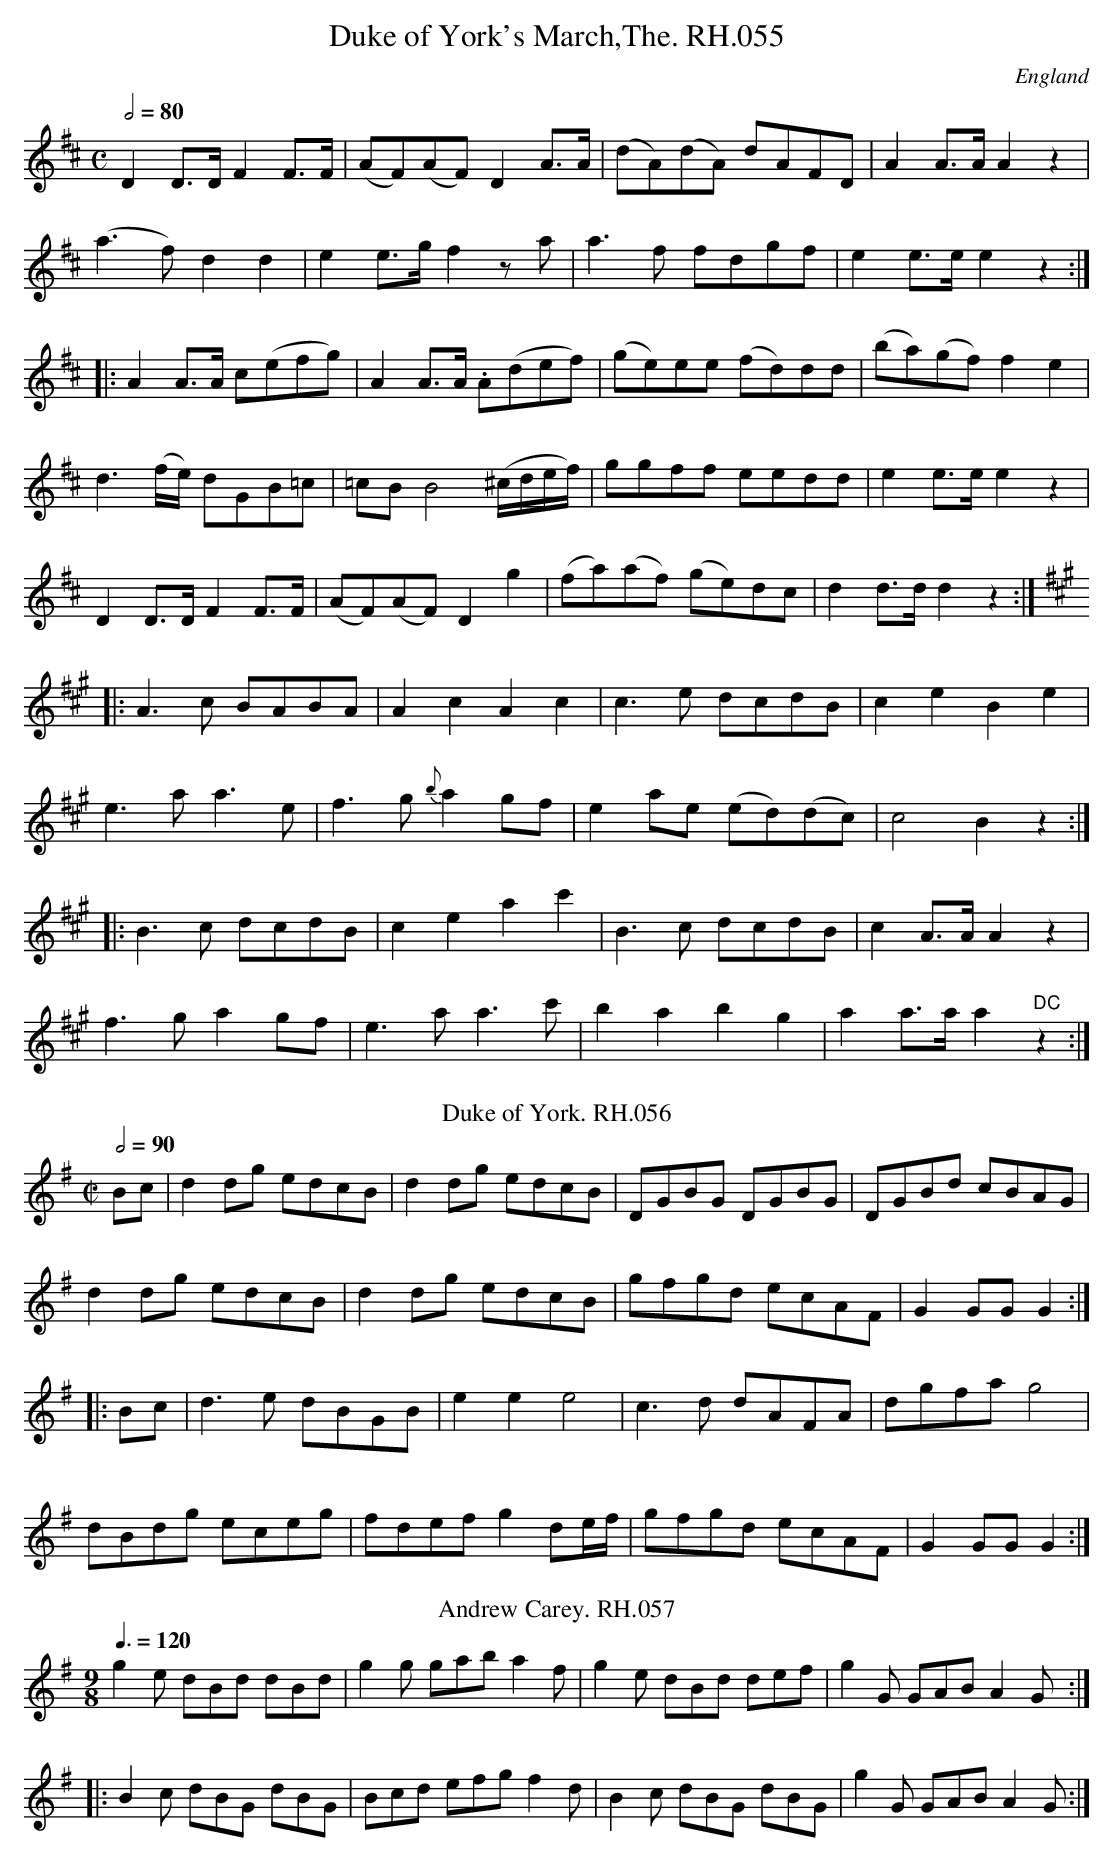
X:1
T:Duke of York's March,The. RH.055
O:England
M:C
L:1/8
Q:2/4=80
K:D
D2D>D F2F>F|(AF)(AF) D2A>A|(dA)(dA) dAFD|\
A2A>A A2z2|!
(a3f) d2d2|e2e>g f2za|\
a3f fdgf|e2e>e e2z2:|!
|:A2A>A c(efg)|A2A>A .A(def)|(ge)ee (fd)dd|\
(ba)(gf) f2e2|!
d3(f/e/) dGB=c|=cBB4(^c/d/e/f/)|\
ggff eedd|e2e>e e2z2|!
D2D>D F2F>F|\
(AF)(AF) D2g2|(fa)(af) (ge)dc|d2d>d d2z2:|!
K:A
|:A3c BABA|A2c2 A2c2|c3e dcdB|c2e2 B2e2|!
e3a a3e|f3g {b}a2gf|e2ae (ed)(dc)|c4 B2z2:|!
|:B3c dcdB|c2e2 a2c'2|B3c dcdB|c2A>A A2z2|!
f3g a2gf|e3a a3c'|b2a2 b2g2|a2a>a a2" DC"z2:|
T:Duke of York. RH.056
O:England
M:C|
L:1/8
Q:1/2=90
K:G
Bc|d2dg edcB|d2dg edcB|DGBG DGBG|DGBd cBAG|!
d2dg edcB|d2dg edcB|gfgd ecAF|G2GG G2:|!
|:Bc|d3e dBGB|e2e2 e4|c3d dAFA|dgfa g4|!
dBdg eceg|fdef g2de/f/|gfgd ecAF|G2GG G2:|
T:Andrew Carey. RH.057
O:England
M:9/8
L:1/8
Q:3/8=120
K:G
g2e dBd dBd|g2g gab a2f|\
g2e dBd def|g2G GAB A2G:|!
|:B2c dBG dBG|Bcd efg f2d|\
B2c dBG dBG|g2G GAB A2G:|
